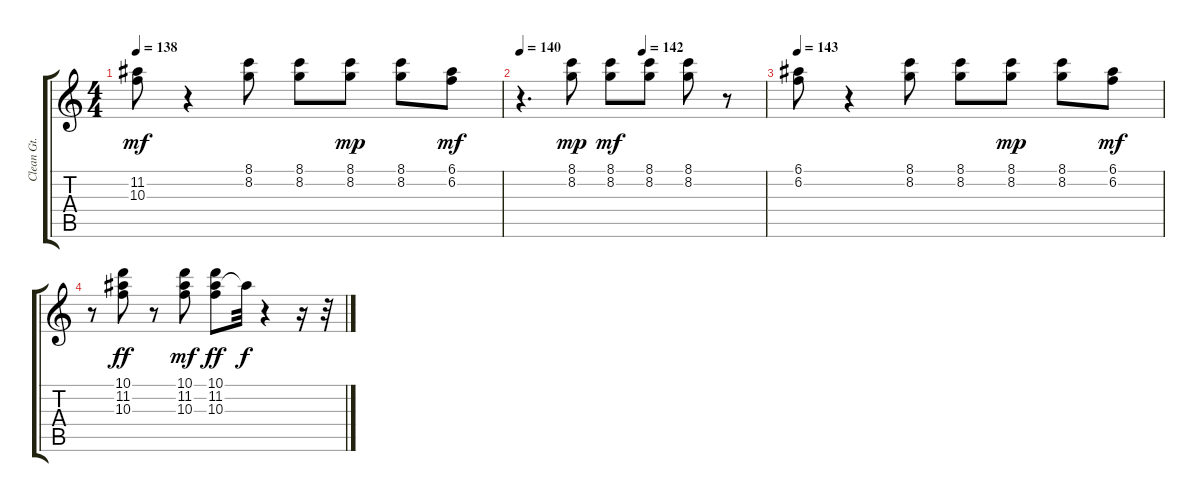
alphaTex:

\track ("Clean Gt.           " "Clean Gt. ") {instrument electricguitarclean}
\staff {score tabs}
\tuning (E4 B3 G3 D3 A2 E2) {hide}
\ts (4 4)
\tempo 138
\clef g2
\ks c
(11.2 10.3).8{dy mf} r.4 (8.1 8.2).8 (8.1 8.2).8 (8.1 8.2).8{dy mp} (8.1 8.2).8 (6.1 6.2).8{dy mf} |
\tempo 140
\tempo (142 0.5)
r.4{d} (8.1 8.2).8{dy mp} (8.1 8.2).8{dy mf} (8.1 8.2).8 (8.1 8.2).8 r.8 |
\tempo 143
(6.1 6.2).8 r.4 (8.1 8.2).8 (8.1 8.2).8 (8.1 8.2).8{dy mp} (8.1 8.2).8 (6.1 6.2).8{dy mf} |
r.8 (10.1 11.2 10.3).8{dy ff} r.8 (10.1 11.2 10.3).8{dy mf} (10.1 11.2 10.3).8{dy ff} 11.2{t}.32{dy f} r.4 r.16 r.32
